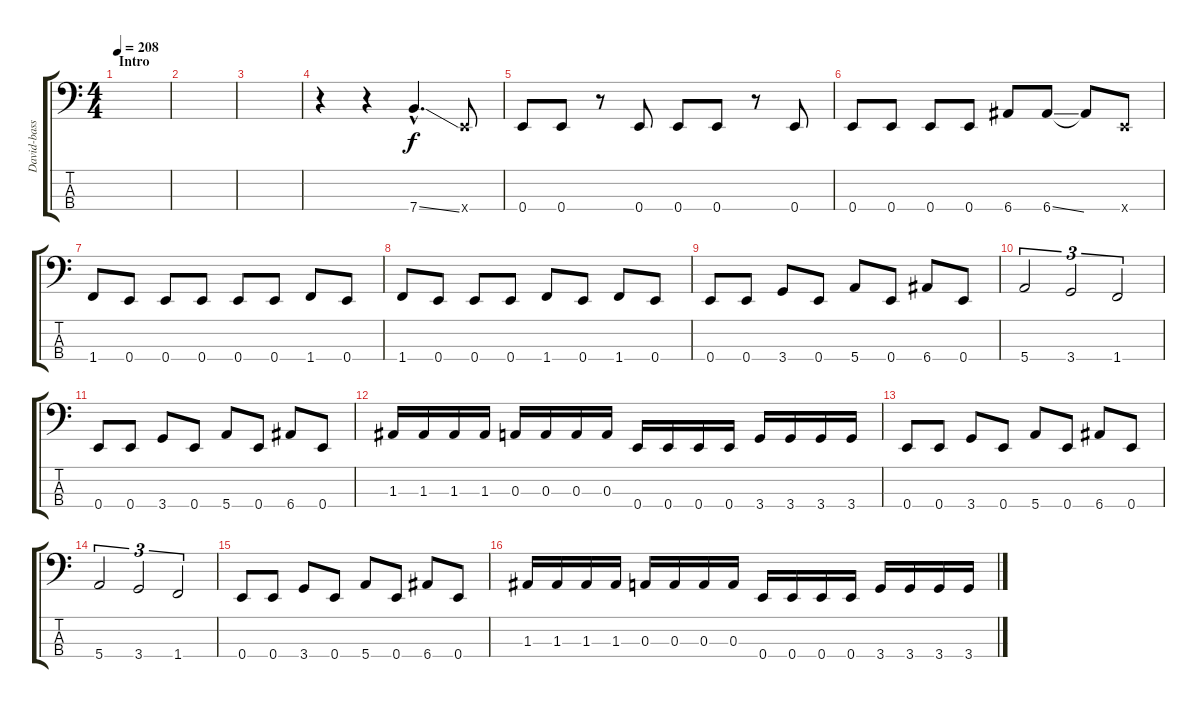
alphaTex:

\track ("David-bass" "David-bass") {instrument electricbasspick}
\staff {score tabs}
\tuning (G2 D2 A1 E1) {hide}
\ts (4 4)
\section ("" "Intro")
\tempo 208
\clef f4
\ks c
|
|
|
r.4 r.4 7.4{ss hac}.4{d} 0.4{x}.8 |
0.4.8 0.4.8 r.8 0.4.8 0.4.8 0.4.8 r.8 0.4.8 |
0.4.8 0.4.8 0.4.8 0.4.8 6.4.8 6.4{ss}.8 6.4{t}.8 0.4{x}.8 |
1.4.8 0.4.8 0.4.8 0.4.8 0.4.8 0.4.8 1.4.8 0.4.8 |
1.4.8 0.4.8 0.4.8 0.4.8 1.4.8 0.4.8 1.4.8 0.4.8 |
0.4.8 0.4.8 3.4.8 0.4.8 5.4.8 0.4.8 6.4.8 0.4.8 |
5.4.2{tu (3 2)} 3.4.2{tu (3 2)} 1.4.2{tu (3 2)} |
0.4.8 0.4.8 3.4.8 0.4.8 5.4.8 0.4.8 6.4.8 0.4.8 |
1.3.16 1.3.16 1.3.16 1.3.16 0.3.16 0.3.16 0.3.16 0.3.16 0.4.16 0.4.16 0.4.16 0.4.16 3.4.16 3.4.16 3.4.16 3.4.16 |
0.4.8 0.4.8 3.4.8 0.4.8 5.4.8 0.4.8 6.4.8 0.4.8 |
5.4.2{tu (3 2)} 3.4.2{tu (3 2)} 1.4.2{tu (3 2)} |
0.4.8 0.4.8 3.4.8 0.4.8 5.4.8 0.4.8 6.4.8 0.4.8 |
1.3.16 1.3.16 1.3.16 1.3.16 0.3.16 0.3.16 0.3.16 0.3.16 0.4.16 0.4.16 0.4.16 0.4.16 3.4.16 3.4.16 3.4.16 3.4.16
